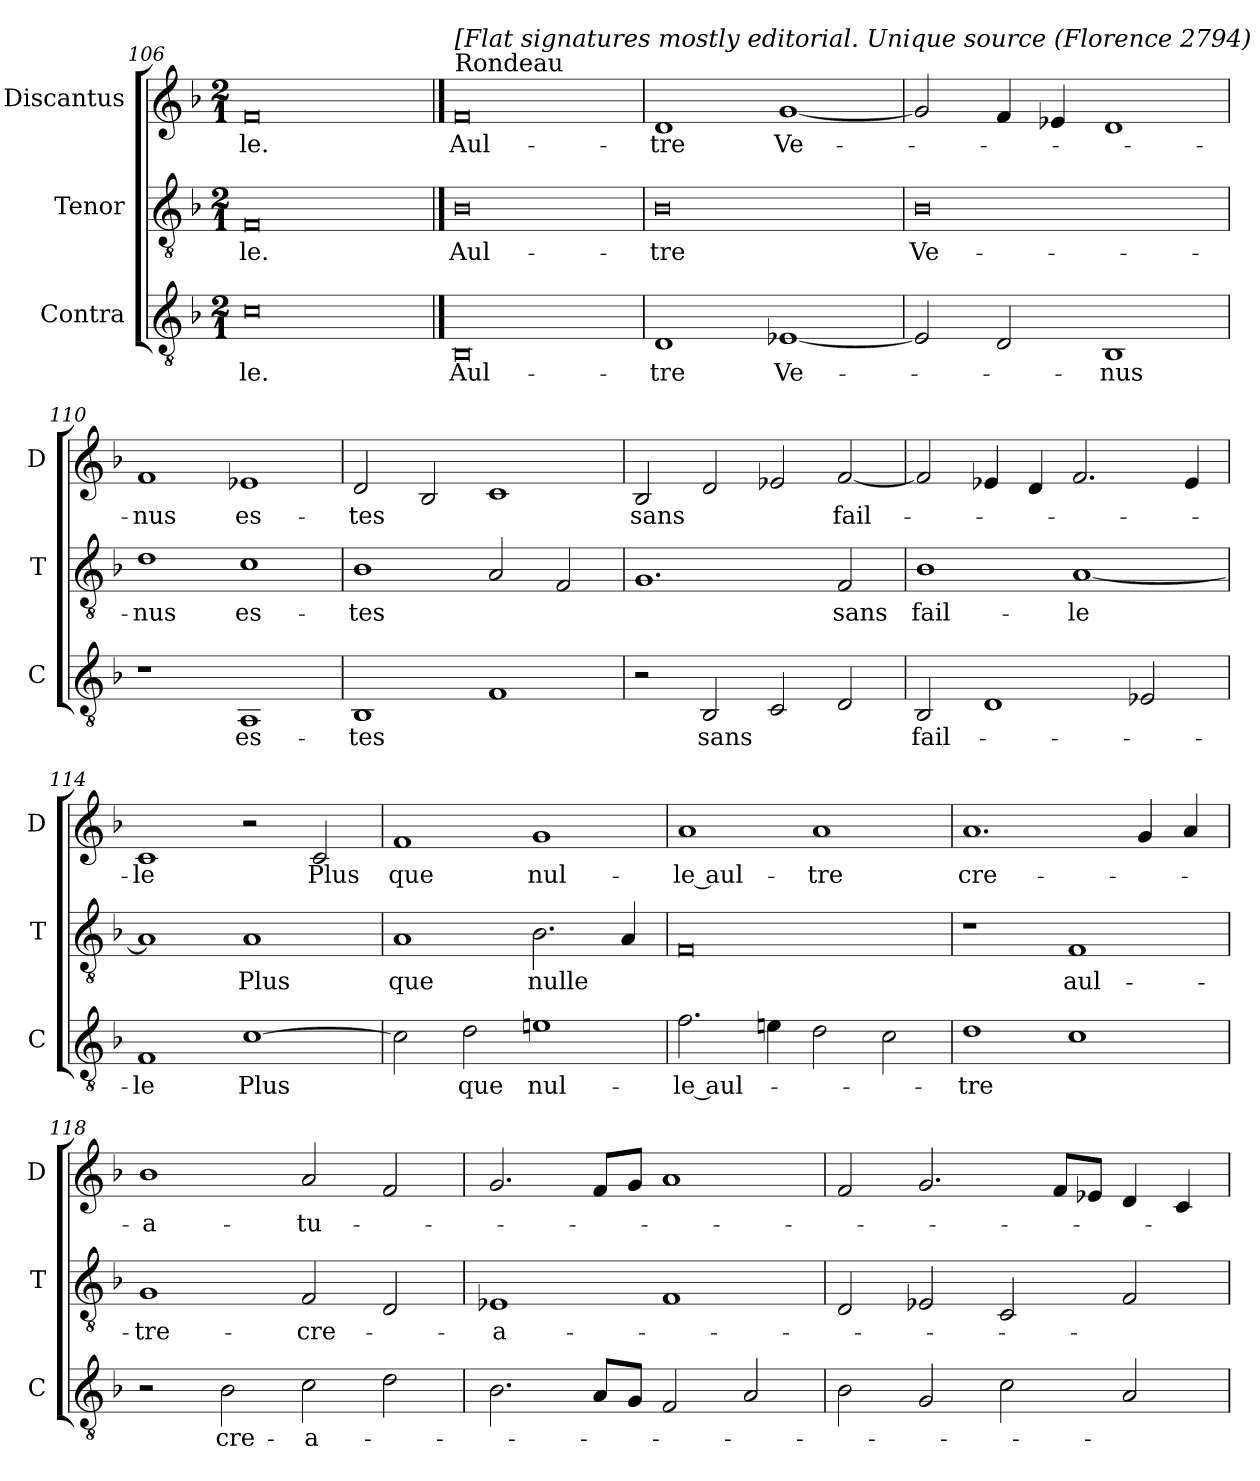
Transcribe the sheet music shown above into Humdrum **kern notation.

**kern	**text	**kern	**text	**kern	**text
*part3	*part3	*part2	*part2	*part1	*part1
*staff3	*staff3	*staff2	*staff2	*staff1	*staff1
*I"Contra	*	*I"Tenor	*	*I"Discantus	*
*I'C	*	*I'T	*	*I'D	*
*clefGv2	*	*clefGv2	*	*clefG2	*
*k[b-]	*	*k[b-]	*	*k[b-]	*
*M2/1	*	*M2/1	*	*M2/1	*
=106	=106	=106	=106	=106	=106
0c	-le.	0F	-le.	0f	-le.
==107	==107	==107	==107	==107	==107
!	!	!	!	!LO:TX:a:t=Rondeau	!
!	!	!	!	!LO:TX:a:t=[Flat signatures mostly editorial. Unique source (Florence 2794) includes only one B-flat signature, in tenor.]	!
0BB-	-Aul-	0B-	Aul-	0f	Aul-
=108	=108	=108	=108	=108	=108
1D	-tre	0B-	-tre	1d	-tre
[1E-	Ve-	.	.	[1g	Ve-
=109	=109	=109	=109	=109	=109
2E-/]	.	0B-	Ve-	2g/]	.
2D/	.	.	.	4f/	.
.	.	.	.	4e-/	.
1BB-	-nus	.	.	1d	.
=110	=110	=110	=110	=110	=110
1r	.	1d	-nus	1f	-nus
1AA	es-	1c	es-	1e-	es-
=111	=111	=111	=111	=111	=111
1BB-	-tes	1B-	-tes	2d/	-tes
.	.	.	.	2B-/	.
1F	.	2A/	.	1c	.
.	.	2F/	.	.	.
=112	=112	=112	=112	=112	=112
2r	.	1.G	.	2B-/	sans
2BB-/	sans	.	.	2d/	.
2C/	.	.	.	2e-/	.
2D/	.	2F/	sans	[2f/	fail-
=113	=113	=113	=113	=113	=113
2BB-/	fail-	1B-	fail-	2f/]	.
1D	.	.	.	4e-/	.
.	.	.	.	4d/	.
.	.	[1A	-le	2.f/	.
2E-/	.	.	.	.	.
.	.	.	.	4e-/	.
=114	=114	=114	=114	=114	=114
1F	-le	1A]	.	1c	-le
[1c	Plus	1A	Plus	2r	.
.	.	.	.	2c/	Plus
=115	=115	=115	=115	=115	=115
2c\]	.	1A	que	1f	que
2d\	que	.	.	.	.
1en	nul-	2.B-\	nulle	1g	nul-
.	.	4A/	.	.	.
=116	=116	=116	=116	=116	=116
2.f\	-le aul-	0F	.	1a	-le aul-
4en\	.	.	.	.	.
2d\	.	.	.	1a	-tre
2c\	.	.	.	.	.
=117	=117	=117	=117	=117	=117
1d	-tre	1r	.	1.a	cre-
1c	.	1F	aul-	.	.
.	.	.	.	4g/	.
.	.	.	.	4a/	.
=118	=118	=118	=118	=118	=118
2r	.	1G	-tre-	1b-	-a-
2B-\	cre-	.	.	.	.
2c\	-a-	2F/	-cre-	2a/	-tu-
2d\	.	2D/	.	2f/	.
=119	=119	=119	=119	=119	=119
2.B-\	.	1E-	-a-	2.g/	.
8A/L	.	.	.	8f/L	.
8G/J	.	.	.	8g/J	.
2F/	.	1F	.	1a	.
2A/	.	.	.	.	.
=120	=120	=120	=120	=120	=120
2B-\	.	2D/	.	2f/	.
2G/	.	2E-/	.	2.g/	.
2c\	.	2C/	.	.	.
.	.	.	.	8f/L	.
.	.	.	.	8e-/J	.
2A/	.	2F/	.	4d/	.
.	.	.	.	4c/	.
=	=	=	=	=	=
*-	*-	*-	*-	*-	*-
